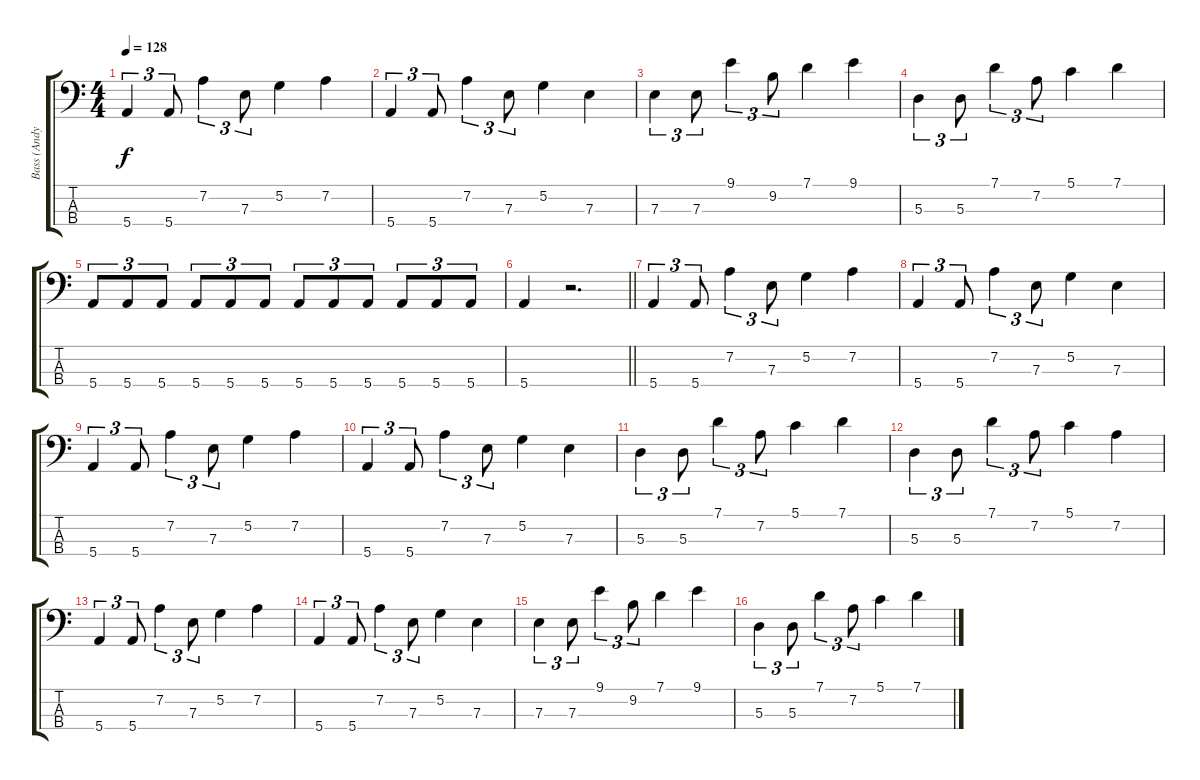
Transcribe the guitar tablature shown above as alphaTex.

\track ("Bass (Andy)" "Bass (Andy") {instrument electricbassfinger}
\staff {score tabs}
\tuning (G2 D2 A1 E1) {hide}
\ts (4 4)
\tempo 128
\clef f4
\ks c
5.4.4{tu (3 2) dy f} 5.4.8{tu (3 2)} 7.2.4{tu (3 2)} 7.3.8{tu (3 2)} 5.2.4 7.2.4 |
5.4.4{tu (3 2)} 5.4.8{tu (3 2)} 7.2.4{tu (3 2)} 7.3.8{tu (3 2)} 5.2.4 7.3.4 |
7.3.4{tu (3 2)} 7.3.8{tu (3 2)} 9.1.4{tu (3 2)} 9.2.8{tu (3 2)} 7.1.4 9.1.4 |
5.3.4{tu (3 2)} 5.3.8{tu (3 2)} 7.1.4{tu (3 2)} 7.2.8{tu (3 2)} 5.1.4 7.1.4 |
5.4.8{tu (3 2)} 5.4.8{tu (3 2)} 5.4.8{tu (3 2)} 5.4.8{tu (3 2)} 5.4.8{tu (3 2)} 5.4.8{tu (3 2)} 5.4.8{tu (3 2)} 5.4.8{tu (3 2)} 5.4.8{tu (3 2)} 5.4.8{tu (3 2)} 5.4.8{tu (3 2)} 5.4.8{tu (3 2)} |
\barLineRight lightlight
5.4.4 r.2{d} |
5.4.4{tu (3 2)} 5.4.8{tu (3 2)} 7.2.4{tu (3 2)} 7.3.8{tu (3 2)} 5.2.4 7.2.4 |
5.4.4{tu (3 2)} 5.4.8{tu (3 2)} 7.2.4{tu (3 2)} 7.3.8{tu (3 2)} 5.2.4 7.3.4 |
5.4.4{tu (3 2)} 5.4.8{tu (3 2)} 7.2.4{tu (3 2)} 7.3.8{tu (3 2)} 5.2.4 7.2.4 |
5.4.4{tu (3 2)} 5.4.8{tu (3 2)} 7.2.4{tu (3 2)} 7.3.8{tu (3 2)} 5.2.4 7.3.4 |
5.3.4{tu (3 2)} 5.3.8{tu (3 2)} 7.1.4{tu (3 2)} 7.2.8{tu (3 2)} 5.1.4 7.1.4 |
5.3.4{tu (3 2)} 5.3.8{tu (3 2)} 7.1.4{tu (3 2)} 7.2.8{tu (3 2)} 5.1.4 7.2.4 |
5.4.4{tu (3 2)} 5.4.8{tu (3 2)} 7.2.4{tu (3 2)} 7.3.8{tu (3 2)} 5.2.4 7.2.4 |
5.4.4{tu (3 2)} 5.4.8{tu (3 2)} 7.2.4{tu (3 2)} 7.3.8{tu (3 2)} 5.2.4 7.3.4 |
7.3.4{tu (3 2)} 7.3.8{tu (3 2)} 9.1.4{tu (3 2)} 9.2.8{tu (3 2)} 7.1.4 9.1.4 |
5.3.4{tu (3 2)} 5.3.8{tu (3 2)} 7.1.4{tu (3 2)} 7.2.8{tu (3 2)} 5.1.4 7.1.4
